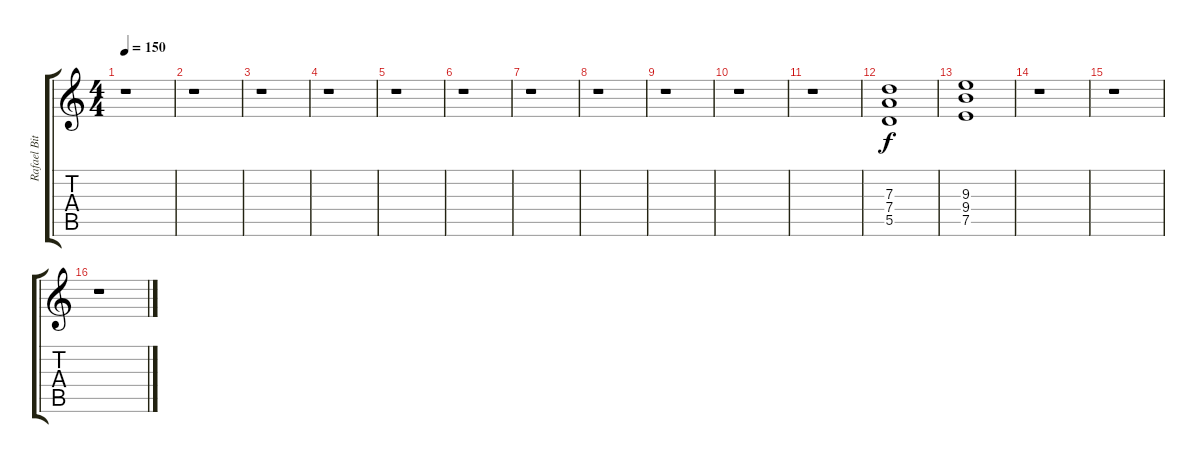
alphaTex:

\track ("Rafael Bitencourd" "Rafael Bit") {instrument distortionguitar}
\staff {score tabs}
\tuning (E4 B3 G3 D3 A2 E2) {hide}
\ts (4 4)
\tempo 150
\clef g2
\ks c
r.1{dy f} |
r.1 |
r.1 |
r.1 |
r.1 |
r.1 |
r.1 |
r.1 |
r.1 |
r.1 |
r.1 |
(7.3 7.4 5.5).1 |
(9.3 9.4 7.5).1 |
r.1 |
r.1 |
r.1
